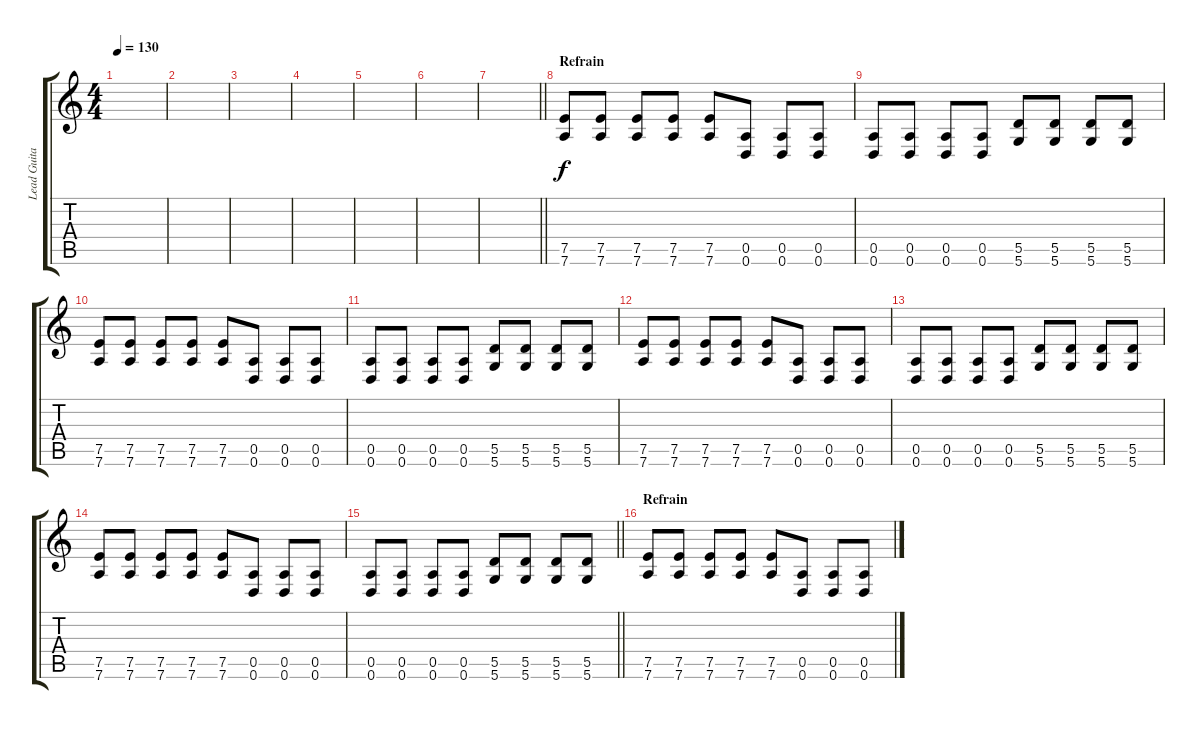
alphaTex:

\track ("Lead Guitar" "Lead Guita") {instrument overdrivenguitar}
\staff {score tabs}
\tuning (E4 B3 G3 D3 A2 D2) {hide}
\ts (4 4)
\tempo 130
\clef g2
\ks c
|
|
|
|
|
|
\barLineRight lightlight
|
\section ("" "Refrain")
(7.5 7.6).8 (7.5 7.6).8 (7.5 7.6).8 (7.5 7.6).8 (7.5 7.6).8 (0.5 0.6).8 (0.5 0.6).8 (0.5 0.6).8 |
(0.5 0.6).8 (0.5 0.6).8 (0.5 0.6).8 (0.5 0.6).8 (5.5 5.6).8 (5.5 5.6).8 (5.5 5.6).8 (5.5 5.6).8 |
(7.5 7.6).8 (7.5 7.6).8 (7.5 7.6).8 (7.5 7.6).8 (7.5 7.6).8 (0.5 0.6).8 (0.5 0.6).8 (0.5 0.6).8 |
(0.5 0.6).8 (0.5 0.6).8 (0.5 0.6).8 (0.5 0.6).8 (5.5 5.6).8 (5.5 5.6).8 (5.5 5.6).8 (5.5 5.6).8 |
(7.5 7.6).8 (7.5 7.6).8 (7.5 7.6).8 (7.5 7.6).8 (7.5 7.6).8 (0.5 0.6).8 (0.5 0.6).8 (0.5 0.6).8 |
(0.5 0.6).8 (0.5 0.6).8 (0.5 0.6).8 (0.5 0.6).8 (5.5 5.6).8 (5.5 5.6).8 (5.5 5.6).8 (5.5 5.6).8 |
(7.5 7.6).8 (7.5 7.6).8 (7.5 7.6).8 (7.5 7.6).8 (7.5 7.6).8 (0.5 0.6).8 (0.5 0.6).8 (0.5 0.6).8 |
\barLineRight lightlight
(0.5 0.6).8 (0.5 0.6).8 (0.5 0.6).8 (0.5 0.6).8 (5.5 5.6).8 (5.5 5.6).8 (5.5 5.6).8 (5.5 5.6).8 |
\section ("" "Refrain")
(7.5 7.6).8 (7.5 7.6).8 (7.5 7.6).8 (7.5 7.6).8 (7.5 7.6).8 (0.5 0.6).8 (0.5 0.6).8 (0.5 0.6).8
